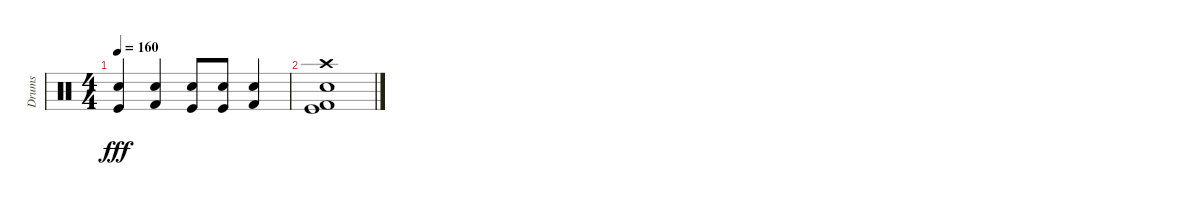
\track ("Drums" "Drums") {instrument percussion}
\staff {score}
\articulation defaults
\ts (4 4)
\tempo 160
\clef neutral
\ks c
("Kick (hit)" "Metronome (bell)").4{dy fff} ("Kick (hit) 2" "Snare (hit) 2").4 ("Kick (hit)" "Metronome (bell)").8 ("Kick (hit)" "Metronome (bell)").8 ("Kick (hit) 2" "Snare (hit) 2").4 |
("Kick (hit)" "Kick (hit) 2" "Snare (hit) 2" "Crash high (hit)").1
